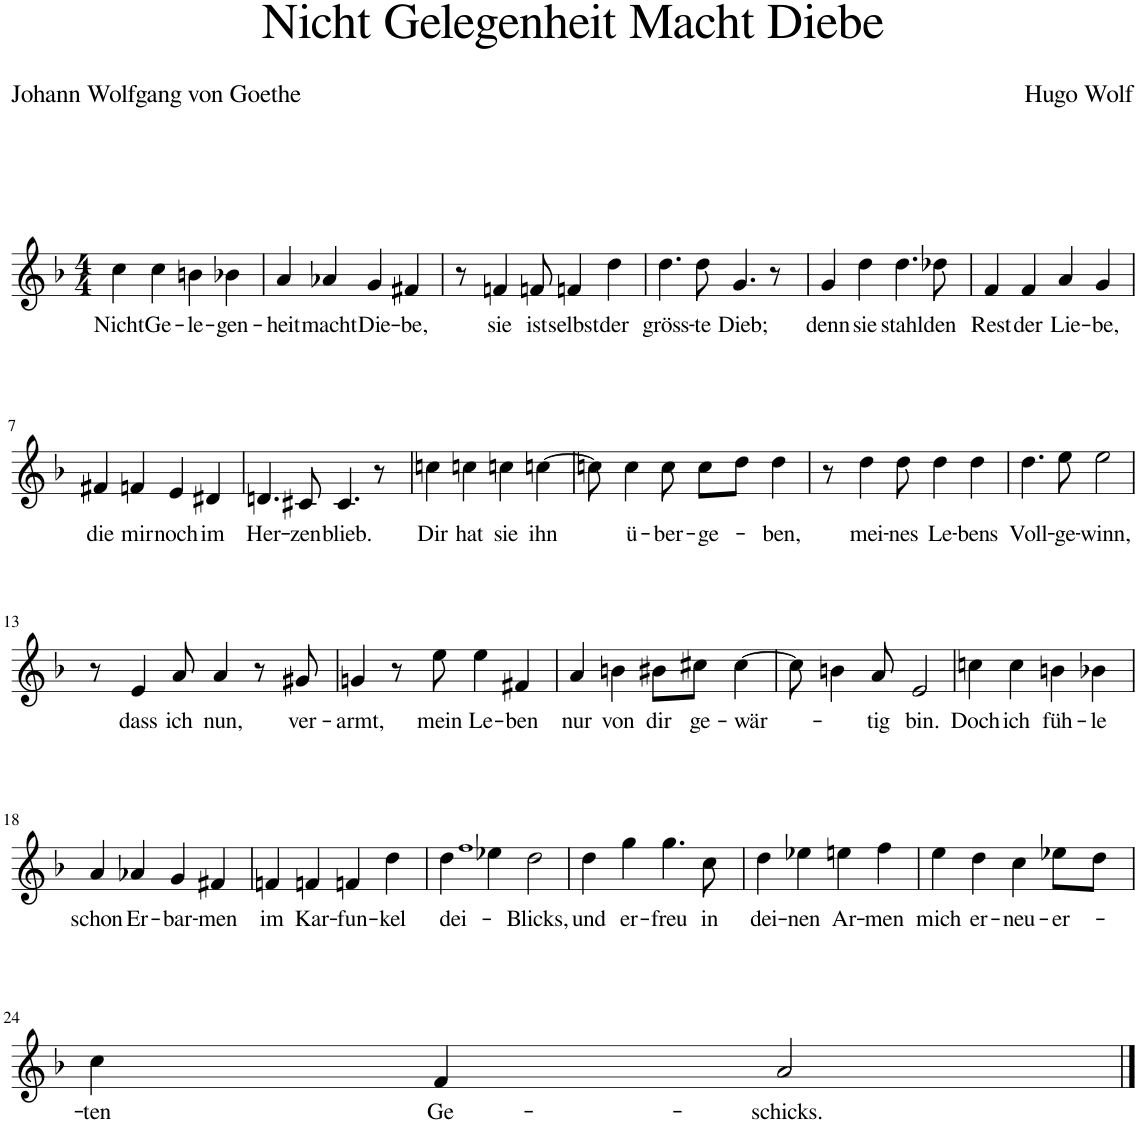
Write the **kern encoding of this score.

**kern	**text
*part1	*part1
*staff1	*staff1
*I"Piano	*
*I'Pno	*
*clefG2	*
*k[b-]	*
*M4/4	*
=1	=1
!	!LO:LY:b
4cc\	Nicht
!	!LO:LY:b
4cc\	Ge-
!	!LO:LY:b
4bn\	-le-
!	!LO:LY:b
4b-X\	-gen-
=2	=2
!	!LO:LY:b
4a/	-heit
!	!LO:LY:b
4a-X/	macht
!	!LO:LY:b
4g/	Die-
!	!LO:LY:b
4f#X/	-be,
=3	=3
8r	.
!	!LO:LY:b
4fn/	sie
!	!LO:LY:b
8fn/	ist
!	!LO:LY:b
4fn/	selbst
!	!LO:LY:b
4dd\	der
=4	=4
!	!LO:LY:b
4.dd\	gröss-
!	!LO:LY:b
8dd\	-te
!	!LO:LY:b
4.g/	Dieb;
8r	.
=5	=5
!	!LO:LY:b
4g/	denn
!	!LO:LY:b
4dd\	sie
!	!LO:LY:b
4.dd\	stahl
!	!LO:LY:b
8dd-X\	den
=6	=6
!	!LO:LY:b
4f/	Rest
!	!LO:LY:b
4f/	der
!	!LO:LY:b
4a/	Lie-
!	!LO:LY:b
4g/	-be,
!!LO:LB:g=z
=7	=7
!	!LO:LY:b
4f#X/	die
!	!LO:LY:b
4fn/	mir
!	!LO:LY:b
4e/	noch
!	!LO:LY:b
4d#X/	im
=8	=8
!	!LO:LY:b
4.dn/	Her-
!	!LO:LY:b
8c#X/	-zen
!	!LO:LY:b
4.c#/	blieb.
8r	.
=9	=9
!	!LO:LY:b
4ccn\	Dir
!	!LO:LY:b
4ccn\	hat
!	!LO:LY:b
4ccn\	sie
!	!LO:LY:b
[4ccn\	ihn
=10	=10
8ccn\]	.
!	!LO:LY:b
4cc\	ü-
!	!LO:LY:b
8cc\	-ber-
!	!LO:LY:b
8cc\L	-ge-
8dd\J	.
!	!LO:LY:b
4dd\	-ben,
=11	=11
8r	.
!	!LO:LY:b
4dd\	mei-
!	!LO:LY:b
8dd\	-nes
!	!LO:LY:b
4dd\	Le-
!	!LO:LY:b
4dd\	-bens
=12	=12
!	!LO:LY:b
4.dd\	Voll-
!	!LO:LY:b
8ee\	-ge-
!	!LO:LY:b
2ee\	-winn,
!!LO:LB:g=z
=13	=13
8r	.
!	!LO:LY:b
4e/	dass
!	!LO:LY:b
8a/	ich
!	!LO:LY:b
4a/	nun,
8r	.
!	!LO:LY:b
8g#X/	ver-
=14	=14
!	!LO:LY:b
4gn/	-armt,
8r	.
!	!LO:LY:b
8ee\	mein
!	!LO:LY:b
4ee\	Le-
!	!LO:LY:b
4f#X/	-ben
=15	=15
!	!LO:LY:b
4a/	nur
!	!LO:LY:b
4bn\	von
!	!LO:LY:b
8b#X\L	dir
!	!LO:LY:b
8cc#X\J	ge-
!	!LO:LY:b
[4cc#\	-wär-
=16	=16
8cc#\]	.
4bn\	.
!	!LO:LY:b
8a/	-tig
!	!LO:LY:b
2e/	bin.
=17	=17
!	!LO:LY:b
4ccn\	Doch
!	!LO:LY:b
4cc\	ich
!	!LO:LY:b
4bn\	füh-
!	!LO:LY:b
4b-X\	-le
!!LO:LB:g=z
=18	=18
!	!LO:LY:b
4a/	schon
!	!LO:LY:b
4a-X/	Er-
!	!LO:LY:b
4g/	-bar-
!	!LO:LY:b
4f#X/	men
=19	=19
!	!LO:LY:b
4fn/	im
!	!LO:LY:b
4fn/	Kar-
!	!LO:LY:b
4fn/	-fun-
!	!LO:LY:b
4dd\	-kel
=20	=20
!	!LO:LY:b
4dd\	dei-
1qff	.
4ee-X\	.
!	!LO:LY:b
2dd\	Blicks,
=21	=21
!	!LO:LY:b
4dd\	und
!	!LO:LY:b
4gg\	er-
!	!LO:LY:b
4.gg\	-freu
!	!LO:LY:b
8cc\	in
=22	=22
!	!LO:LY:b
4dd\	dei-
!	!LO:LY:b
4ee-X\	-nen
!	!LO:LY:b
4een\	Ar-
!	!LO:LY:b
4ff\	-men
=23	=23
!	!LO:LY:b
4ee\	mich
!	!LO:LY:b
4dd\	er-
!	!LO:LY:b
4cc\	-neu-
!	!LO:LY:b
8ee-X\L	-er-
8dd\J	.
!!LO:LB:g=z
=24	=24
!	!LO:LY:b
4cc\	-ten
!	!LO:LY:b
4f/	Ge-
!	!LO:LY:b
2a/	-schicks.
==	==
*-	*-
